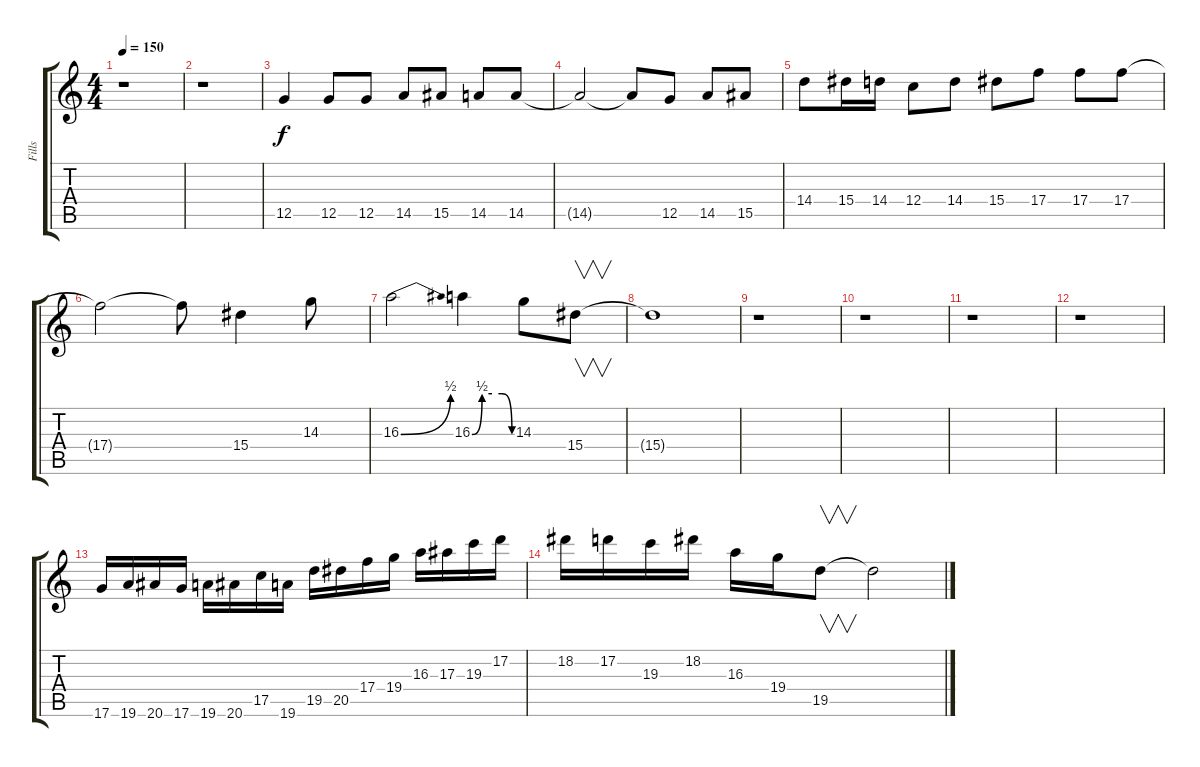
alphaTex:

\track ("Fills" "Fills") {instrument distortionguitar}
\staff {score tabs}
\tuning (D4 A3 F3 C3 G2 D2) {hide}
\ts (4 4)
\tempo 150
\clef g2
\ks c
r.1{dy f} |
r.1 |
12.5.4 12.5.8 12.5.8 14.5.8 15.5.8 14.5.8 14.5.8 |
14.5{t}.2 14.5{t}.8 12.5.8 14.5.8 15.5.8 |
14.4.8 15.4.16 14.4.16 12.4.8 14.4.8 15.4.8 17.4.8 17.4.8 17.4.8 |
17.4{t}.2 17.4{t}.8 15.4.4 14.3.8 |
16.3{be (bend 0 0 60 2)}.2 16.3{be (custom 0 0 15 2 30 2 45 2 60 0)}.4 14.3.8 15.4.8{v} |
15.4{t}.1 |
r.1 |
r.1 |
r.1 |
r.1 |
17.6.16 19.6.16 20.6.16 17.6.16 19.6.16 20.6.16 17.5.16 19.6.16 19.5.16 20.5.16 17.4.16 19.4.16 16.3.16 17.3.16 19.3.16 17.2.16 |
18.2.16 17.2.16 19.3.16 18.2.16 16.3.16 19.4.16 19.5.8{v} 19.5{t}.2
